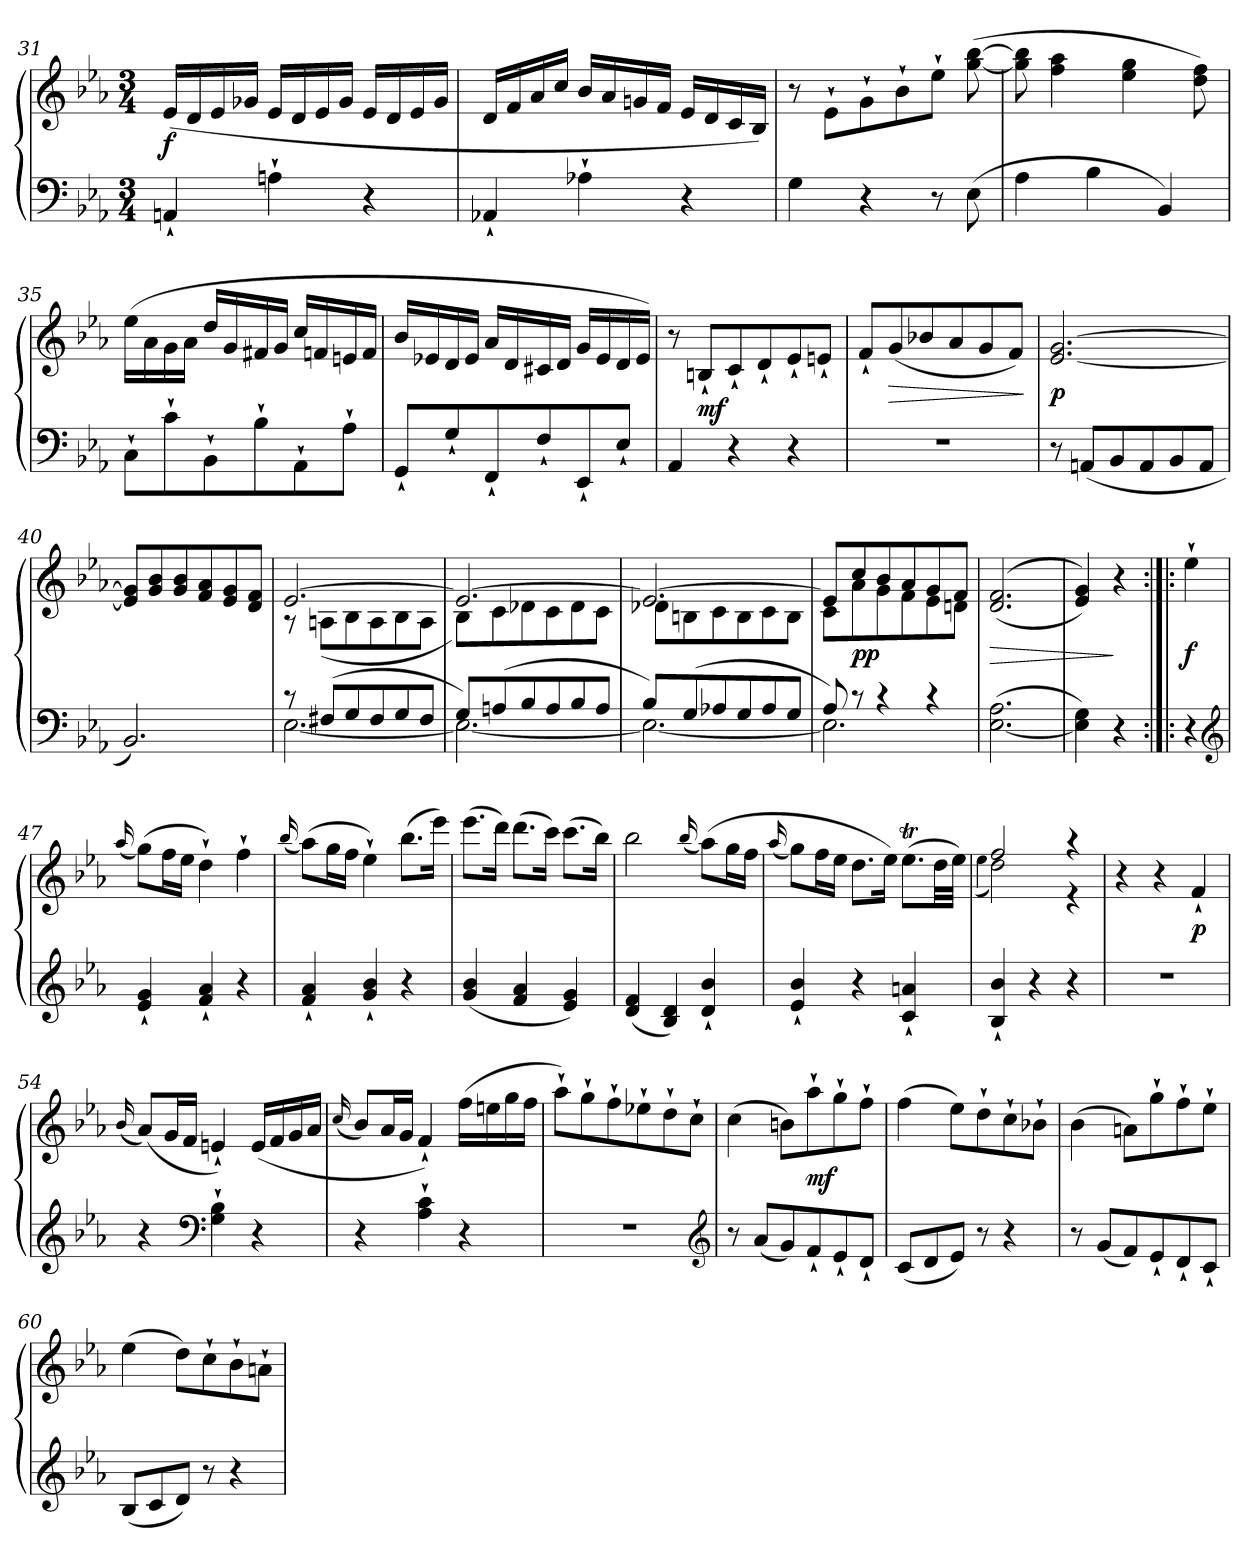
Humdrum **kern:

**kern	**kern	**dynam
*part1	*part1	*part1
*staff2	*staff1	*staff1/2
!!LO:LB:g=z
*clefF4	*clefG2	*
*k[b-e-a-]	*k[b-e-a-]	*
*c:	*c:	*
*M3/4	*M3/4	*
=31	=31	=31
4AAn`	(>16e-LL	f
.	16d	.
.	16e-	.
.	16g-XJJ	.
4An`	16e-LL	.
.	16d	.
.	16e-	.
.	16g-JJ	.
4r	16e-LL	.
.	16d	.
.	16e-	.
.	16g-JJ	.
=32	=32	=32
4AA-X`	16dLL	.
.	16f	.
.	16a-	.
.	16ccJJ	.
4A-X`	16b-LL	.
.	16a-	.
.	16gn	.
.	16fJJ	.
4r	16e-LL	.
.	16d	.
.	16c	.
.	16B-JJ)	.
=33	=33	=33
4G	8r	.
.	8e-`\L	.
4r	8g`\	.
.	8b-`\	.
8r	8ee-`\J	.
(8E-	([8gg [8bb-	.
=34	=34	=34
4A-	8gg] 8bb-]	.
.	4ff 4aa-	.
4B-	.	.
.	4ee- 4gg	.
4BB-)	.	.
.	8dd 8ff)	.
!!LO:LB:g=z
=35	=35	=35
8C`L	(16ee-\LL	.
.	16a-\	.
8c`	16g\	.
.	16a-\JJ	.
8BB-`	16ddLL	.
.	16g	.
8B-`	16f#X	.
.	16gJJ	.
8AA-`	16ccLL	.
.	16fn	.
8A-`J	16en	.
.	16fJJ	.
=36	=36	=36
8GG`L	16b-LL	.
.	16e-X	.
8G`	16d	.
.	16e-JJ	.
8FF`	16a-LL	.
.	16d	.
8F`	16c#X	.
.	16dJJ	.
8EE-`	16gLL	.
.	16e-	.
8E-`J	16d	.
.	16e-JJ)	.
=37	=37	=37
4AA-	8r	.
.	8Bn`L	mf
4r	8c`	.
.	8d`	.
4r	8e-`	.
.	8en`J	.
=38	=38	=38
2.r	8f`L	.
.	(8g	>
.	8b-X	.
.	8a-	.
.	8g	.
.	8fJ)	.
.	.	]
=39	=39	=39
8r	[2.e- [2.g	p
(8AAnL	.	.
8BB-	.	.
8AA	.	.
8BB-	.	.
8AAJ	.	.
!!LO:LB:g=z
=40	=40	=40
2.BB-)	8e-] 8g]L	.
.	8g 8b-	.
.	8g 8b-	.
.	8f 8a-	.
.	8e- 8g	.
.	8d 8fJ	.
=41	=41	=41
*^	*^	*
8r	[2.E-	[2.e-	8r	.
(8F#XL	.	.	(8AnL	.
8G	.	.	8B-	.
8F#	.	.	8A	.
8G	.	.	8B-	.
8F#J	.	.	8AJ	.
=42	=42	=42	=42	=42
8GL)	2.E-_	2.e-_	8B-L)	.
(8An	.	.	8c	.
8B-	.	.	8d-X	.
8A	.	.	8c	.
8B-	.	.	8d-	.
8AJ	.	.	8cJ	.
=43	=43	=43	=43	=43
8B-L)	2.E-_	2.e-_	8d-XL	.
(8G	.	.	8Bn	.
8A-X	.	.	8c	.
8G	.	.	8B	.
8A-	.	.	8c	.
8GJ	.	.	8BJ	.
=44	=44	=44	=44	=44
8A-)	2.E-]	8e-L]	8cL	.
8rc	.	8cc	8a-	pp
4rc	.	8b-	8g	.
.	.	8a-	8f	.
4rc	.	8g	8e-	.
.	.	8fJ	8dnJ	.
*v	*v	*	*	*
*	*v	*v	*
=45	=45	=45
([2.E- 2.A-	(<(>2.d 2.f	>
=46	=46	=46
4E-] 4G)	4e- 4g))	.
4r	4r	]
!!LO:LB:g=z
=:|!|:	=:|!|:	=:|!|:
4r	4ee-`	f
*clefG2	*	*
=47	=47	=47
.	(16qqaa-	.
4e-` 4g`	(8ggL)	.
.	16ffL	.
.	16ee-JJ	.
4f` 4a-`	4dd`)	.
4r	4ff`	.
=48	=48	=48
.	(16qqbb-	.
4f` 4a-`	(8aa-L)	.
.	16ggL	.
.	16ffJJ	.
4g` 4b-`	4ee-`)	.
4r	(8.bb-L	.
.	16eee-Jk)	.
=49	=49	=49
(4g 4b-	(8.eee-L	.
.	16dddJk)	.
4f 4a-	(8.dddL	.
.	16cccJk)	.
4e- 4g)	(8.cccL	.
.	16bb-Jk)	.
=50	=50	=50
(4d 4f	2bb-	.
4B- 4d)	.	.
.	(16qqbb-	.
4d` 4b-`	(8aa-L)	.
.	16ggL	.
.	16ffJJ	.
=51	=51	=51
.	(16qqaa-	.
4e-` 4b-`	8ggL)	.
.	16ffL	.
.	16ee-JJ	.
4r	8.ddL	.
.	16ee-Jk)	.
4c` 4an`	(8.ee-TL	.
.	32ddLL	.
.	32ee-JJJ)	.
!!LO:LB:g=z
=52	=52	=52
*	*^	*
.	.	(4qqee-\	.
4B-` 4b-`	2ff	2dd)	.
4r	.	.	.
4r	4r	4r	.
*	*v	*v	*
=53	=53	=53
2.r	4r	.
.	4r	.
.	4f`	p
=54	=54	=54
.	(16qqb-	.
4r	(8a-L)	.
.	16gL	.
.	16fJJ	.
*clefF4	*	*
4G` 4B-`	4en`)	.
4r	(16eLL	.
.	16f	.
.	16g	.
.	16a-JJ	.
=55	=55	=55
.	(16qqcc	.
4r	8b-L)	.
.	16a-L	.
.	16gJJ	.
4A-` 4c`	4f`)	.
4r	(16ffLL	.
.	16een	.
.	16gg	.
.	16ffJJ	.
=56	=56	=56
2.r	8aa-`L)	.
.	8gg`	.
.	8ff`	.
.	8ee-X`	.
.	8dd`	.
.	8cc`J	.
*clefG2	*	*
=57	=57	=57
8r	(4cc	.
(8a-L	.	.
8g)	8bnL)	.
8f`	8aa-`	mf
8e-`	8gg`	.
8d`J	8ff`J	.
!!LO:LB:g=z
=58	=58	=58
(8cL	(4ff	.
8d	.	.
8e-J)	8ee-L)	.
8r	8dd`	.
4r	8cc`	.
.	8b-X`J	.
=59	=59	=59
8r	(4b-	.
(8gL	.	.
8f)	8anL)	.
8e-`	8gg`	.
8d`	8ff`	.
8c`J	8ee-`J	.
=60	=60	=60
(8B-L	(4ee-	.
8c	.	.
8dJ)	8ddL)	.
8r	8cc`	.
4r	8b-`	.
.	8an`J	.
=	=	=
*-	*-	*-
